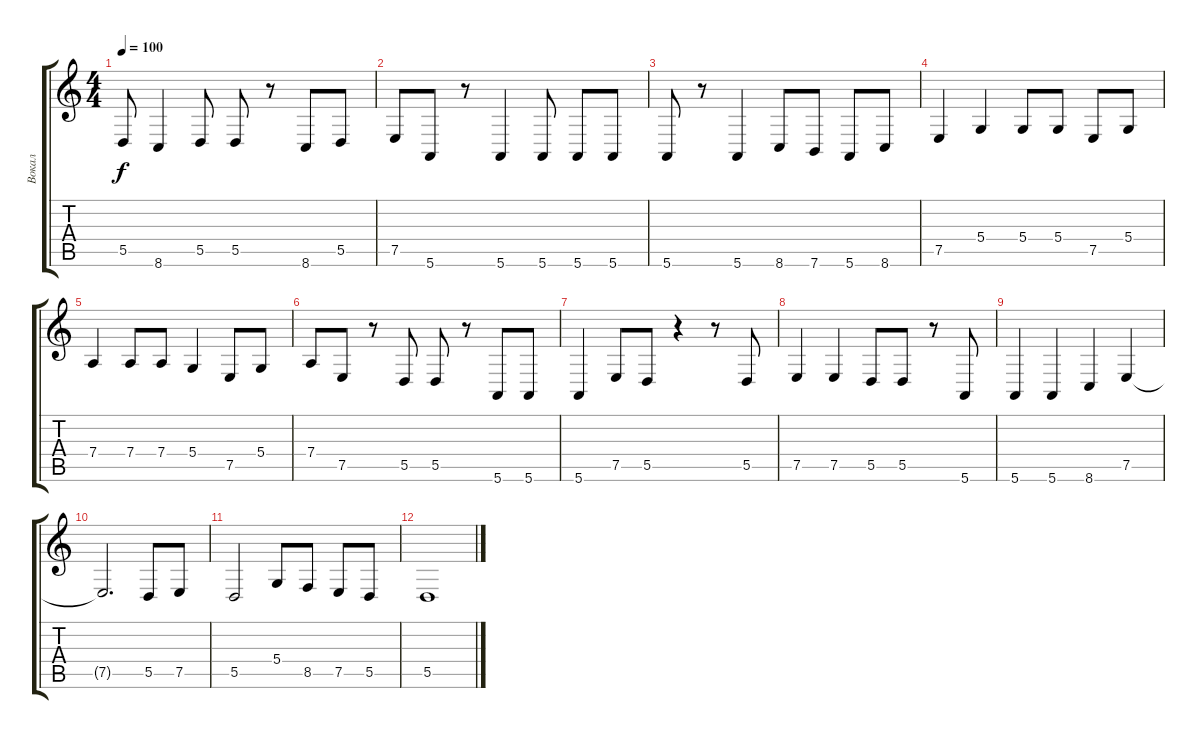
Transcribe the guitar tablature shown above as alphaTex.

\track ("Вокал" "Вокал") {instrument baritonesax}
\staff {score tabs}
\tuning (E4 B3 G3 D3 A2 E2) {hide}
\ts (4 4)
\tempo 100
\clef g2
\ks c
5.5.8{dy f} 8.6.4 5.5.8 5.5.8 r.8 8.6.8 5.5.8 |
7.5.8 5.6.8 r.8 5.6.4 5.6.8 5.6.8 5.6.8 |
5.6.8 r.8 5.6.4 8.6.8 7.6.8 5.6.8 8.6.8 |
7.5.4 5.4.4 5.4.8 5.4.8 7.5.8 5.4.8 |
7.4.4 7.4.8 7.4.8 5.4.4 7.5.8 5.4.8 |
7.4.8 7.5.8 r.8 5.5.8 5.5.8 r.8 5.6.8 5.6.8 |
5.6.4 7.5.8 5.5.8 r.4 r.8 5.5.8 |
7.5.4 7.5.4 5.5.8 5.5.8 r.8 5.6.8 |
5.6.4 5.6.4 8.6.4 7.5.4 |
7.5{t}.2{d} 5.5.8 7.5.8 |
5.5.2 5.4.8 8.5.8 7.5.8 5.5.8 |
5.5.1
